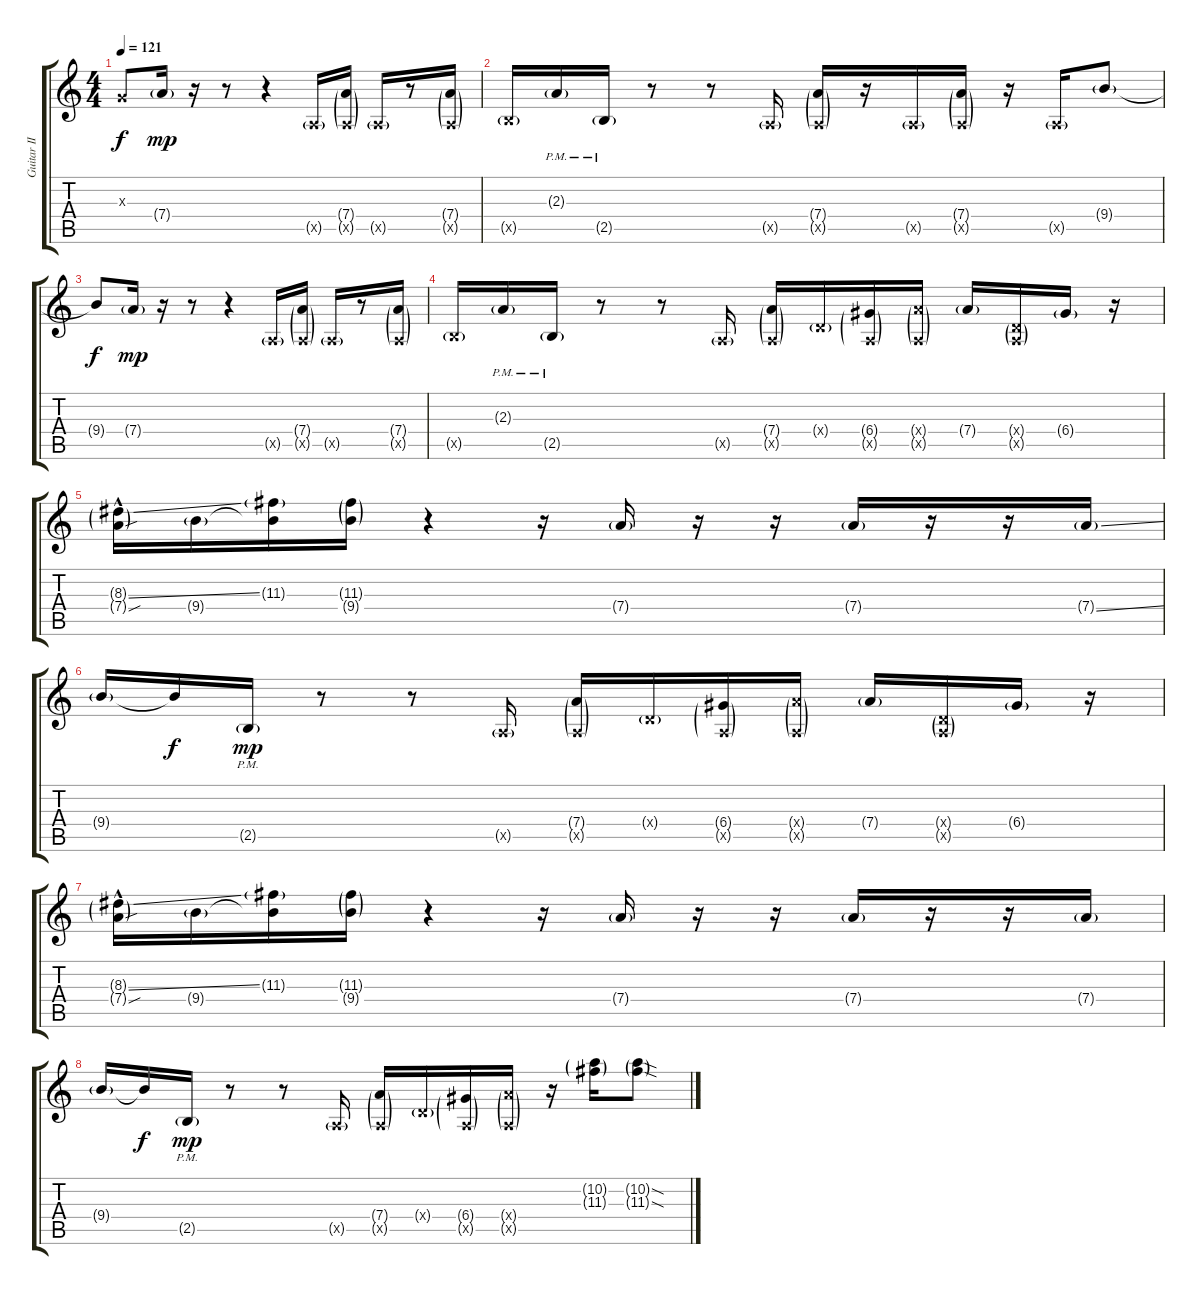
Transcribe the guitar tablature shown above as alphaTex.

\track ("Guitar II" "Guitar II") {instrument overdrivenguitar}
\staff {score tabs}
\tuning (E4 B3 G3 D3 A2 E2) {hide}
\ts (4 4)
\tempo 121
\clef g2
\ks c
0.3{x}.8{dy f} 7.4{g}.16{dy mp} r.16 r.8 r.4 0.5{g x}.16 (7.4{g} 0.5{g x}).16 0.5{g x}.16 r.8 (7.4{g} 0.5{g x}).16 |
2.5{g x}.16 2.3{g pm}.16 2.5{g pm}.16 r.8 r.8 0.5{g x}.16 (7.4{g} 0.5{g x}).16 r.16 0.5{g x}.16 (7.4{g} 0.5{g x}).16 r.16 0.5{g x}.16 9.4{g}.8 |
9.4{t}.8{dy f} 7.4{g}.16{dy mp} r.16 r.8 r.4 0.5{g x}.16 (7.4{g} 0.5{g x}).16 0.5{g x}.16 r.8 (7.4{g} 0.5{g x}).16 |
2.5{g x}.16 2.3{g pm}.16 2.5{g pm}.16 r.8 r.8 0.5{g x}.16 (7.4{g} 0.5{g x}).16 0.4{g x}.16 (6.4{g} 0.5{g x}).16 (7.4{g x} 0.5{g x}).16 7.4{g}.16 (0.4{g x} 0.5{g x}).16 6.4{g}.16 r.16 |
(8.3{ss g} 7.4{sou g hac}).16 9.4{g}.16 (11.3{g} 9.4{t}).16 (11.3{g} 9.4{g}).16 r.4 r.16 7.4{g}.16 r.16 r.16 7.4{g}.16 r.16 r.16 7.4{ss g}.16 |
9.4{g}.16 9.4{t}.16{dy f} 2.5{g pm}.16{dy mp} r.8 r.8 0.5{g x}.16 (7.4{g} 0.5{g x}).16 0.4{g x}.16 (6.4{g} 0.5{g x}).16 (7.4{g x} 0.5{g x}).16 7.4{g}.16 (0.4{g x} 0.5{g x}).16 6.4{g}.16 r.16 |
(8.3{ss g} 7.4{sou g hac}).16 9.4{g}.16 (11.3{g} 9.4{t}).16 (11.3{g} 9.4{g}).16 r.4 r.16 7.4{g}.16 r.16 r.16 7.4{g}.16 r.16 r.16 7.4{g}.16 |
9.4{g}.16 9.4{t}.16{dy f} 2.5{g pm}.16{dy mp} r.8 r.8 0.5{g x}.16 (7.4{g} 0.5{g x}).16 0.4{g x}.16 (6.4{g} 0.5{g x}).16 (7.4{g x} 0.5{g x}).16 r.16 (10.2{g} 11.3{g}).16 (10.2{sod g} 11.3{sod g}).8
